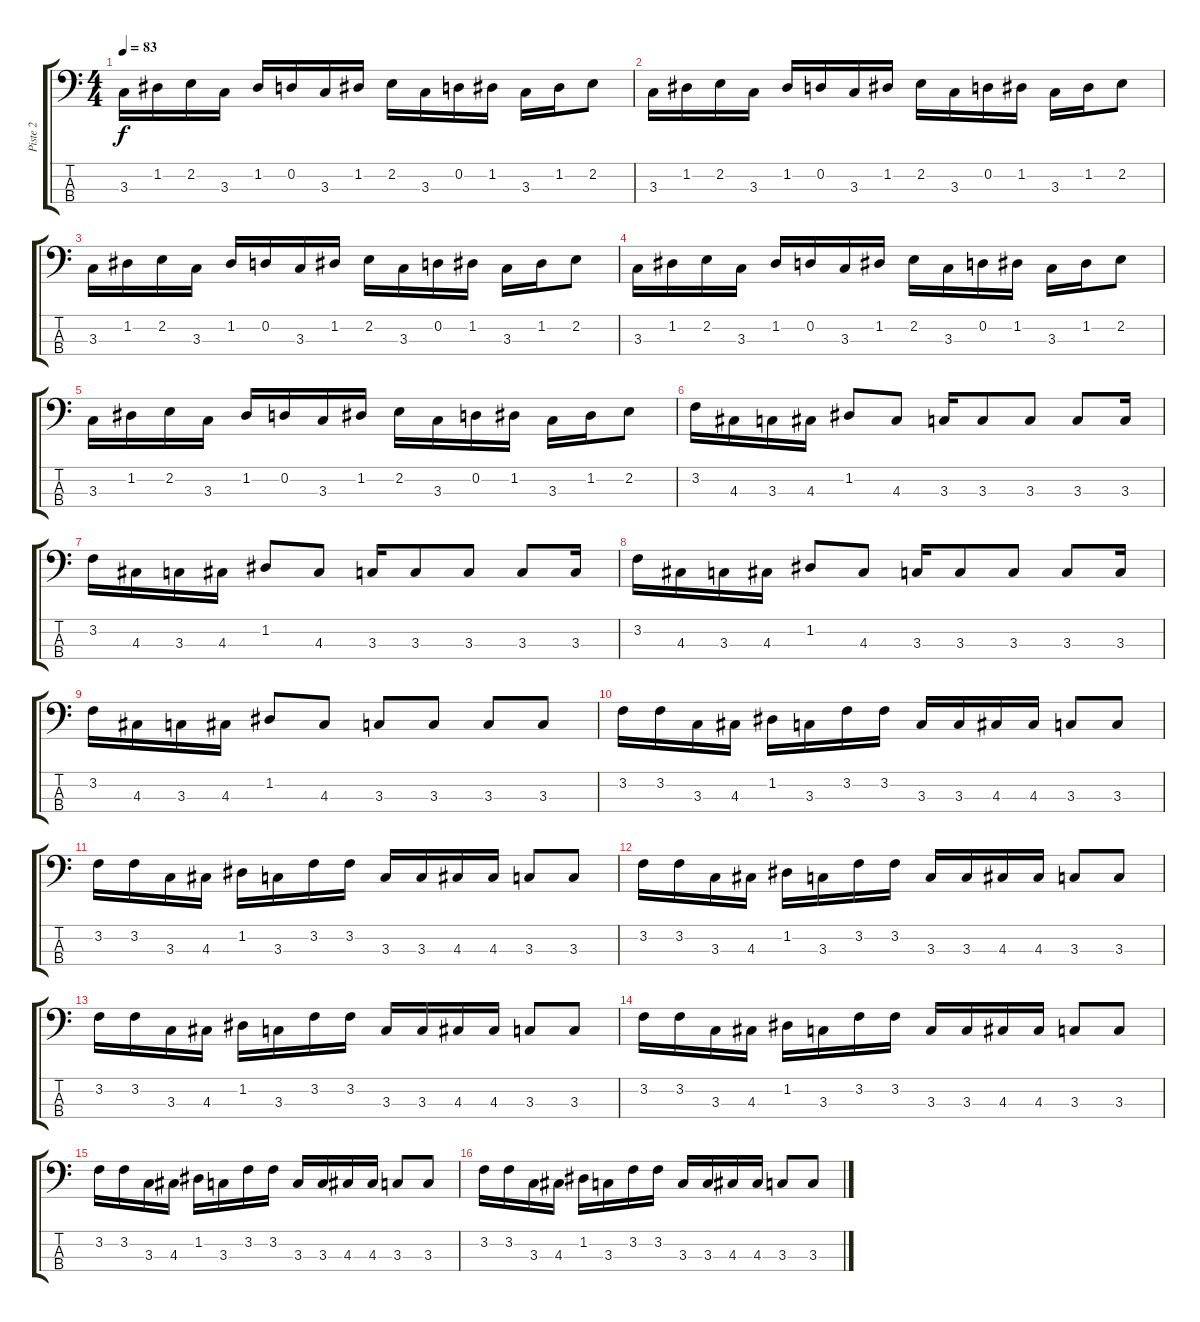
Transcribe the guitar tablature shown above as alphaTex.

\track ("Piste 2" "Piste 2") {instrument electricbassfinger}
\staff {score tabs}
\tuning (G2 D2 A1 E1) {hide}
\ts (4 4)
\tempo 83
\clef f4
\ks c
3.3.16{dy f} 1.2.16 2.2.16 3.3.16 1.2.16 0.2.16 3.3.16 1.2.16 2.2.16 3.3.16 0.2.16 1.2.16 3.3.16 1.2.16 2.2.8 |
3.3.16 1.2.16 2.2.16 3.3.16 1.2.16 0.2.16 3.3.16 1.2.16 2.2.16 3.3.16 0.2.16 1.2.16 3.3.16 1.2.16 2.2.8 |
3.3.16 1.2.16 2.2.16 3.3.16 1.2.16 0.2.16 3.3.16 1.2.16 2.2.16 3.3.16 0.2.16 1.2.16 3.3.16 1.2.16 2.2.8 |
3.3.16 1.2.16 2.2.16 3.3.16 1.2.16 0.2.16 3.3.16 1.2.16 2.2.16 3.3.16 0.2.16 1.2.16 3.3.16 1.2.16 2.2.8 |
3.3.16 1.2.16 2.2.16 3.3.16 1.2.16 0.2.16 3.3.16 1.2.16 2.2.16 3.3.16 0.2.16 1.2.16 3.3.16 1.2.16 2.2.8 |
3.2.16 4.3.16 3.3.16 4.3.16 1.2.8 4.3.8 3.3.16 3.3.8 3.3.8 3.3.8 3.3.16 |
3.2.16 4.3.16 3.3.16 4.3.16 1.2.8 4.3.8 3.3.16 3.3.8 3.3.8 3.3.8 3.3.16 |
3.2.16 4.3.16 3.3.16 4.3.16 1.2.8 4.3.8 3.3.16 3.3.8 3.3.8 3.3.8 3.3.16 |
3.2.16 4.3.16 3.3.16 4.3.16 1.2.8 4.3.8 3.3.8 3.3.8 3.3.8 3.3.8 |
3.2.16 3.2.16 3.3.16 4.3.16 1.2.16 3.3.16 3.2.16 3.2.16 3.3.16 3.3.16 4.3.16 4.3.16 3.3.8 3.3.8 |
3.2.16 3.2.16 3.3.16 4.3.16 1.2.16 3.3.16 3.2.16 3.2.16 3.3.16 3.3.16 4.3.16 4.3.16 3.3.8 3.3.8 |
3.2.16 3.2.16 3.3.16 4.3.16 1.2.16 3.3.16 3.2.16 3.2.16 3.3.16 3.3.16 4.3.16 4.3.16 3.3.8 3.3.8 |
3.2.16 3.2.16 3.3.16 4.3.16 1.2.16 3.3.16 3.2.16 3.2.16 3.3.16 3.3.16 4.3.16 4.3.16 3.3.8 3.3.8 |
3.2.16 3.2.16 3.3.16 4.3.16 1.2.16 3.3.16 3.2.16 3.2.16 3.3.16 3.3.16 4.3.16 4.3.16 3.3.8 3.3.8 |
3.2.16 3.2.16 3.3.16 4.3.16 1.2.16 3.3.16 3.2.16 3.2.16 3.3.16 3.3.16 4.3.16 4.3.16 3.3.8 3.3.8 |
3.2.16 3.2.16 3.3.16 4.3.16 1.2.16 3.3.16 3.2.16 3.2.16 3.3.16 3.3.16 4.3.16 4.3.16 3.3.8 3.3.8
